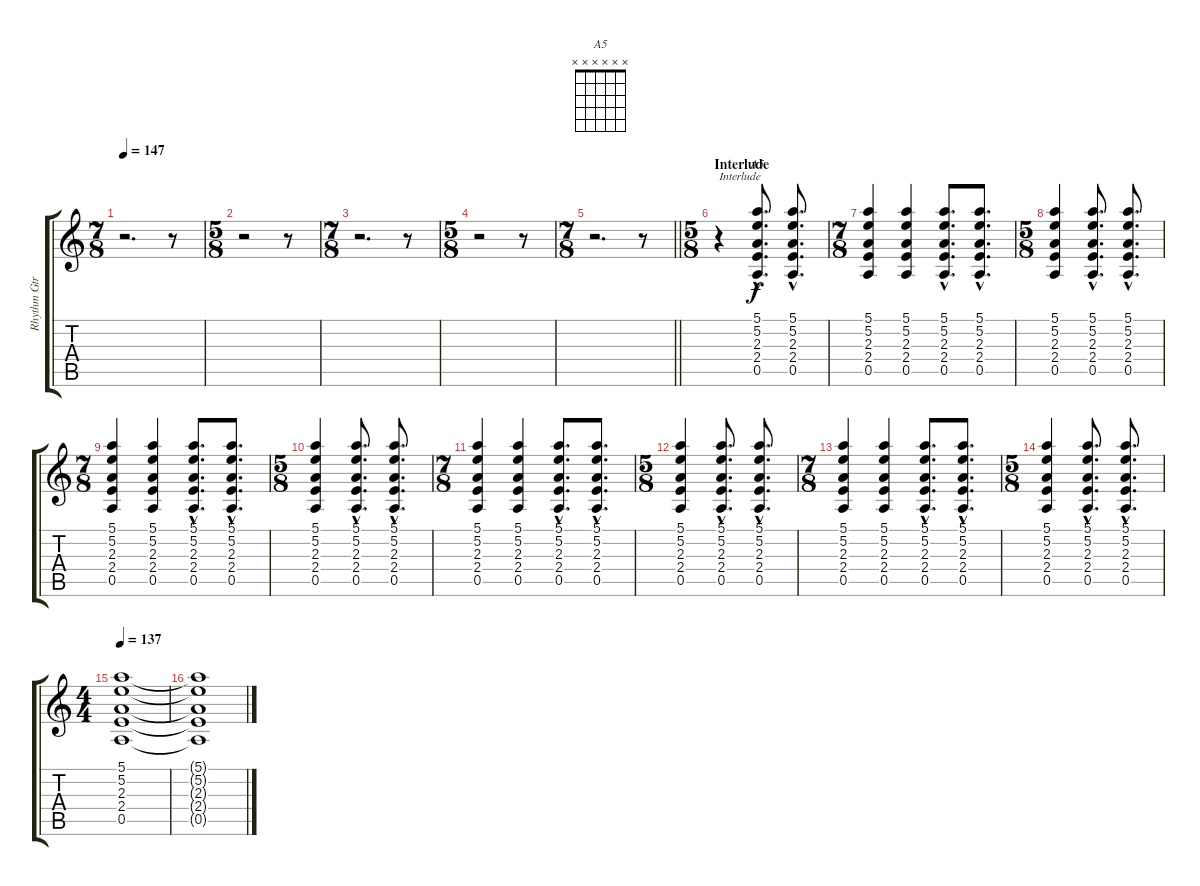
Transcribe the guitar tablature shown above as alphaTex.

\track ("Rhythm Gtr.1" "Rhythm Gtr") {instrument overdrivenguitar}
\staff {score tabs}
\tuning (E4 B3 G3 D3 A2 E2) {hide}
\chord ("A5" x x x x x x) {firstfret 0}
\ts (7 8)
\tempo 147
\clef g2
\ks c
r.2{d dy f} r.8 |
\ts (5 8)
r.2 r.8 |
\ts (7 8)
r.2{d} r.8 |
\ts (5 8)
r.2 r.8 |
\ts (7 8)
\barLineRight lightlight
r.2{d} r.8 |
\ts (5 8)
\section ("" "Interlude")
r.4{txt "Interlude" volume 13} (5.1{hac} 5.2{hac} 2.3{hac} 2.4{hac} 0.5{hac}).8{d ch "A5"} (5.1{hac} 5.2{hac} 2.3{hac} 2.4{hac} 0.5{hac}).8{d} |
\ts (7 8)
(5.1 5.2 2.3 2.4 0.5).4 (5.1 5.2 2.3 2.4 0.5).4 (5.1{hac} 5.2{hac} 2.3{hac} 2.4{hac} 0.5{hac}).8{d} (5.1{hac} 5.2{hac} 2.3{hac} 2.4{hac} 0.5{hac}).8{d} |
\ts (5 8)
(5.1 5.2 2.3 2.4 0.5).4 (5.1{hac} 5.2{hac} 2.3{hac} 2.4{hac} 0.5{hac}).8{d} (5.1{hac} 5.2{hac} 2.3{hac} 2.4{hac} 0.5{hac}).8{d} |
\ts (7 8)
(5.1 5.2 2.3 2.4 0.5).4 (5.1 5.2 2.3 2.4 0.5).4 (5.1{hac} 5.2{hac} 2.3{hac} 2.4{hac} 0.5{hac}).8{d} (5.1{hac} 5.2{hac} 2.3{hac} 2.4{hac} 0.5{hac}).8{d} |
\ts (5 8)
(5.1 5.2 2.3 2.4 0.5).4 (5.1{hac} 5.2{hac} 2.3{hac} 2.4{hac} 0.5{hac}).8{d} (5.1{hac} 5.2{hac} 2.3{hac} 2.4{hac} 0.5{hac}).8{d} |
\ts (7 8)
(5.1 5.2 2.3 2.4 0.5).4 (5.1 5.2 2.3 2.4 0.5).4 (5.1{hac} 5.2{hac} 2.3{hac} 2.4{hac} 0.5{hac}).8{d} (5.1{hac} 5.2{hac} 2.3{hac} 2.4{hac} 0.5{hac}).8{d} |
\ts (5 8)
(5.1 5.2 2.3 2.4 0.5).4 (5.1{hac} 5.2{hac} 2.3{hac} 2.4{hac} 0.5{hac}).8{d} (5.1{hac} 5.2{hac} 2.3{hac} 2.4{hac} 0.5{hac}).8{d} |
\ts (7 8)
(5.1 5.2 2.3 2.4 0.5).4 (5.1 5.2 2.3 2.4 0.5).4 (5.1{hac} 5.2{hac} 2.3{hac} 2.4{hac} 0.5{hac}).8{d} (5.1{hac} 5.2{hac} 2.3{hac} 2.4{hac} 0.5{hac}).8{d} |
\ts (5 8)
(5.1 5.2 2.3 2.4 0.5).4 (5.1{hac} 5.2{hac} 2.3{hac} 2.4{hac} 0.5{hac}).8{d} (5.1{hac} 5.2{hac} 2.3{hac} 2.4{hac} 0.5{hac}).8{d} |
\ts (4 4)
\tempo 137
(5.1 5.2 2.3 2.4 0.5).1 |
(5.1{t} 5.2{t} 2.3{t} 2.4{t} 0.5{t}).1
